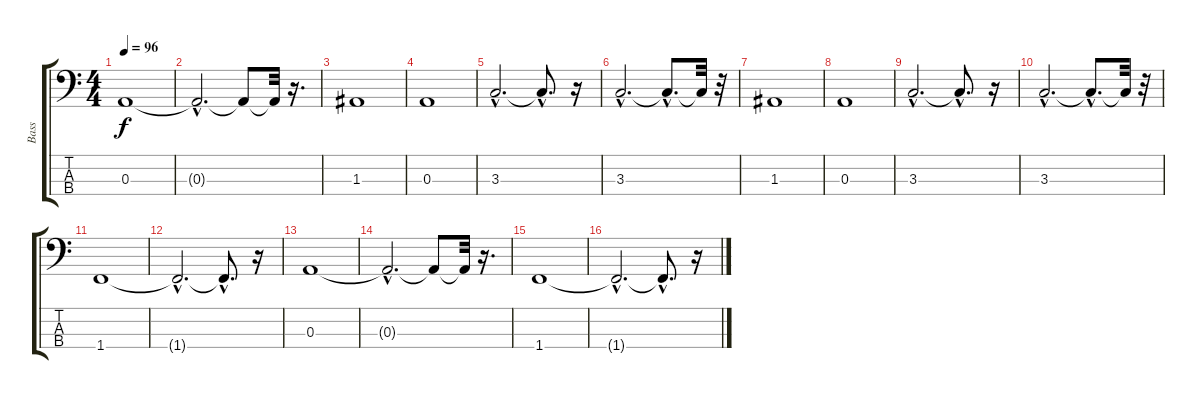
\track ("Bass" "Bass") {instrument fretlessbass}
\staff {score tabs}
\tuning (G2 D2 A1 E1) {hide}
\ts (4 4)
\tempo 96
\clef f4
\ks c
0.3.1{dy f} |
0.3{hac t}.2{d} 0.3{t}.8 0.3{t}.32 r.16{d} |
1.3.1 |
0.3.1 |
3.3{hac}.2{d} 3.3{hac t}.8{d} r.16 |
3.3{hac}.2{d} 3.3{hac t}.8{d} 3.3{t}.32 r.32 |
1.3.1 |
0.3.1 |
3.3{hac}.2{d} 3.3{hac t}.8{d} r.16 |
3.3{hac}.2{d} 3.3{hac t}.8{d} 3.3{t}.32 r.32 |
1.4.1 |
1.4{hac t}.2{d} 1.4{hac t}.8{d} r.16 |
0.3.1 |
0.3{hac t}.2{d} 0.3{t}.8 0.3{t}.32 r.16{d} |
1.4.1 |
1.4{hac t}.2{d} 1.4{hac t}.8{d} r.16
